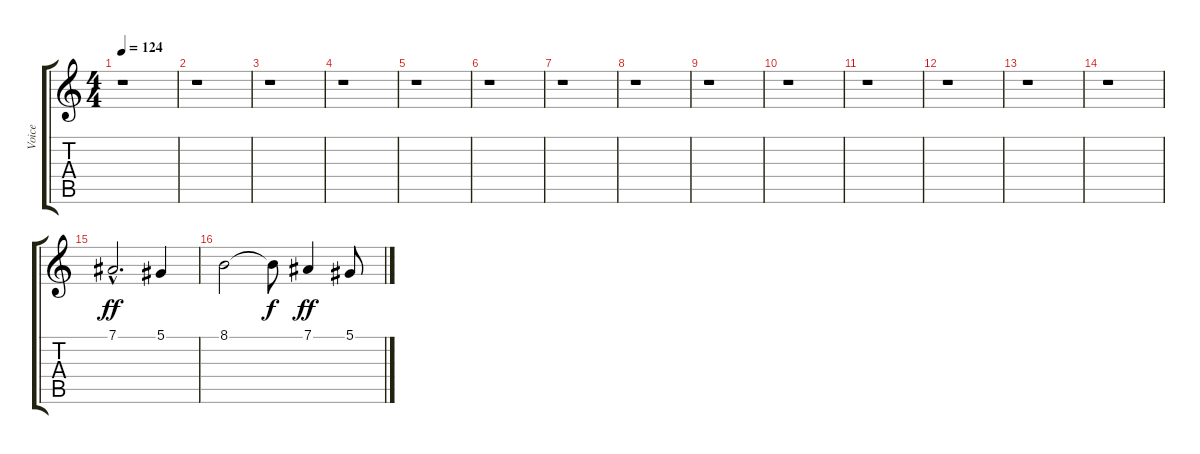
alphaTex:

\track ("Voice" "Voice") {instrument synthvoice}
\staff {score tabs}
\tuning (Eb4 Bb3 Gb3 Db3 Ab2 Eb2) {hide}
\ts (4 4)
\tempo 124
\clef g2
\ks c
r.1{dy ff} |
r.1 |
r.1 |
r.1 |
r.1 |
r.1 |
r.1 |
r.1 |
r.1 |
r.1 |
r.1 |
r.1 |
r.1 |
r.1 |
7.1{hac}.2{d} 5.1.4 |
8.1.2 8.1{t}.8{dy f} 7.1.4{dy ff} 5.1.8
